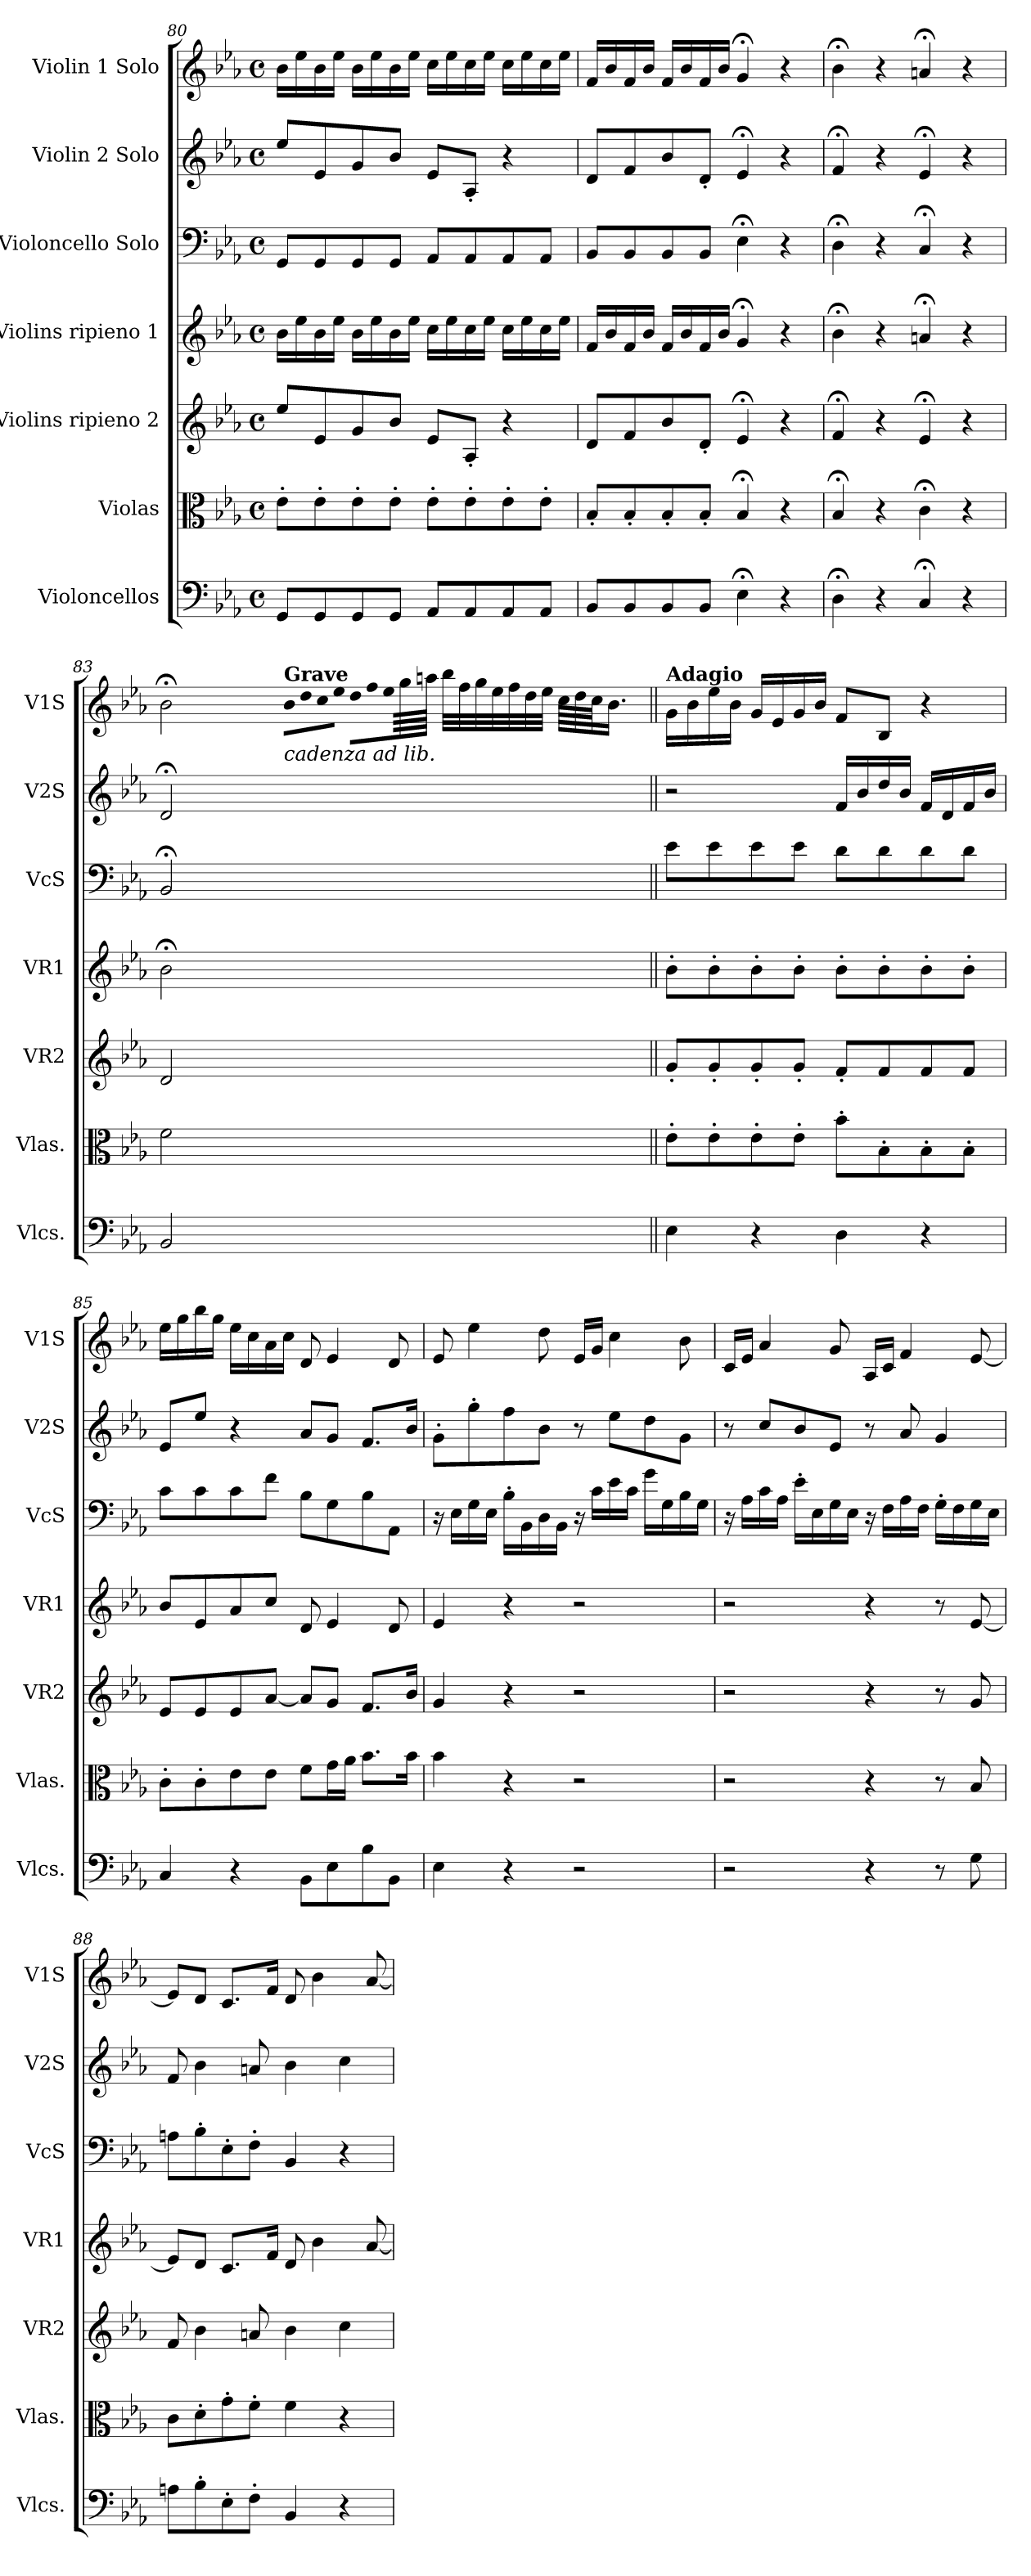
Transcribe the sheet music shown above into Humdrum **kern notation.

**kern	**kern	**kern	**kern	**kern	**kern	**kern
*part7	*part6	*part5	*part4	*part3	*part2	*part1
*staff7	*staff6	*staff5	*staff4	*staff3	*staff2	*staff1
*I"Violoncellos	*I"Violas	*I"Violins ripieno 2	*I"Violins ripieno 1	*I"Violoncello Solo	*I"Violin 2 Solo	*I"Violin 1 Solo
*I'Vlcs.	*I'Vlas.	*I'VR2	*I'VR1	*I'VcS	*I'V2S	*I'V1S
!!LO:LB:g=z
*clefF4	*clefC3	*clefG2	*clefG2	*clefF4	*clefG2	*clefG2
*k[b-e-a-]	*k[b-e-a-]	*k[b-e-a-]	*k[b-e-a-]	*k[b-e-a-]	*k[b-e-a-]	*k[b-e-a-]
*M4/4	*M4/4	*M4/4	*M4/4	*M4/4	*M4/4	*M4/4
*met(c)	*met(c)	*met(c)	*met(c)	*met(c)	*met(c)	*met(c)
=80	=80	=80	=80	=80	=80	=80
8GG/L	8e-'\L	8ee-/L	16b-\LL	8GG/L	8ee-/L	16b-\LL
.	.	.	16ee-\	.	.	16ee-\
8GG/	8e-'\	8e-/	16b-\	8GG/	8e-/	16b-\
.	.	.	16ee-\JJ	.	.	16ee-\JJ
8GG/	8e-'\	8g/	16b-\LL	8GG/	8g/	16b-\LL
.	.	.	16ee-\	.	.	16ee-\
8GG/J	8e-'\J	8b-/J	16b-\	8GG/J	8b-/J	16b-\
.	.	.	16ee-\JJ	.	.	16ee-\JJ
8AA-/L	8e-'\L	8e-/L	16cc\LL	8AA-/L	8e-/L	16cc\LL
.	.	.	16ee-\	.	.	16ee-\
8AA-/	8e-'\	8A-'/J	16cc\	8AA-/	8A-'/J	16cc\
.	.	.	16ee-\JJ	.	.	16ee-\JJ
8AA-/	8e-'\	4r	16cc\LL	8AA-/	4r	16cc\LL
.	.	.	16ee-\	.	.	16ee-\
8AA-/J	8e-'\J	.	16cc\	8AA-/J	.	16cc\
.	.	.	16ee-\JJ	.	.	16ee-\JJ
=81	=81	=81	=81	=81	=81	=81
8BB-/L	8B-'/L	8d/L	16f/LL	8BB-/L	8d/L	16f/LL
.	.	.	16b-/	.	.	16b-/
8BB-/	8B-'/	8f/	16f/	8BB-/	8f/	16f/
.	.	.	16b-/JJ	.	.	16b-/JJ
8BB-/	8B-'/	8b-/	16f/LL	8BB-/	8b-/	16f/LL
.	.	.	16b-/	.	.	16b-/
8BB-/J	8B-'/J	8d'/J	16f/	8BB-/J	8d'/J	16f/
.	.	.	16b-/JJ	.	.	16b-/JJ
4E-;\	4B-;/	4e-;</	4g;</	4E-;\	4e-;</	4g;</
4r	4r	4r	4r	4r	4r	4r
=82	=82	=82	=82	=82	=82	=82
4D;\	4B-;/	4f;</	4b-;<\	4D;\	4f;</	4b-;<\
4r	4r	4r	4r	4r	4r	4r
4C;/	4c;\	4e-;</	4an;</	4C;/	4e-;</	4an;</
4r	4r	4r	4r	4r	4r	4r
!!LO:PB:g=z
=83	=83	=83	=83	=83	=83	=83
2BB-/	2f\	2d/	2b-;<\	2BB-;/	2d;</	2b-;<\
2ryy	2ryy	2ryy	2ryy	2ryy	2ryy	4ryy
*	*	*	*	*	*	*Xtuplet
*	*	*	*	*	*	*MM30
!	!	!	!	!	!	!LO:TX:b:i:t=cadenza ad lib.
!	!	!	!	!	!	!LO:TX:a:B:t=Grave
!	!	!	!	!	!	!LO:N:vis=32
.	.	.	.	.	.	960%17b-\LLL
!	!	!	!	!	!	!LO:N:vis=32
.	.	.	.	.	.	960%17dd\
!	!	!	!	!	!	!LO:N:vis=32
.	.	.	.	.	.	960%17cc\
!	!	!	!	!	!	!LO:N:vis=32
.	.	.	.	.	.	960%17ee-\JJJ
!	!	!	!	!	!	!LO:N:vis=32
.	.	.	.	.	.	960%17dd\LLL
!	!	!	!	!	!	!LO:N:vis=32
.	.	.	.	.	.	960%17ff\
!	!	!	!	!	!	!LO:N:vis=32
.	.	.	.	.	.	960%17ee-\
.	.	.	.	.	.	960ryy
.	.	.	.	.	.	64gg\L
.	.	.	.	.	.	64aan\JJJJ
.	.	.	.	.	.	32bb-\LLL
.	.	.	.	.	.	32ff\
.	.	.	.	.	.	32gg\
4ryy	4ryy	4ryy	4ryy	4ryy	4ryy	32ee-\
.	.	.	.	.	.	32ff\
.	.	.	.	.	.	32dd\
.	.	.	.	.	.	32ee-\JJJ
.	.	.	.	.	.	96cc\LLLL
.	.	.	.	.	.	96dd\
.	.	.	.	.	.	96cc\JJ
.	.	.	.	.	.	16.b-\JJ
=84||	=84||	=84||	=84||	=84||	=84||	=84||
*	*	*	*	*	*	*MM40
!	!	!	!	!	!	!LO:TX:a:B:t=Adagio
4E-\	8e-'\L	8g'/L	8b-'\L	8e-\L	2r	16g\LL
.	.	.	.	.	.	16b-\
.	8e-'\	8g'/	8b-'\	8e-\	.	16ee-\
.	.	.	.	.	.	16b-\JJ
4r	8e-'\	8g'/	8b-'\	8e-\	.	16g/LL
.	.	.	.	.	.	16e-/
.	8e-'\J	8g'/J	8b-'\J	8e-\J	.	16g/
.	.	.	.	.	.	16b-/JJ
4D\	8b-'\L	8f'/L	8b-'\L	8d\L	16f/LL	8f/L
.	.	.	.	.	16b-/	.
.	8B-'\	8f/	8b-'\	8d\	16dd/	8B-/J
.	.	.	.	.	16b-/JJ	.
4r	8B-'\	8f/	8b-'\	8d\	16f/LL	4r
.	.	.	.	.	16d/	.
.	8B-'\J	8f/J	8b-'\J	8d\J	16f/	.
.	.	.	.	.	16b-/JJ	.
=85	=85	=85	=85	=85	=85	=85
4C/	8c'\L	8e-/L	8b-/L	8c\L	8e-/L	16ee-\LL
.	.	.	.	.	.	16gg\
.	8c'\	8e-/	8e-/	8c\	8ee-/J	16bb-\
.	.	.	.	.	.	16gg\JJ
4r	8e-\	8e-/	8a-/	8c\	4r	16ee-\LL
.	.	.	.	.	.	16cc\
.	8e-\J	[8a-/J	8cc/J	8f\J	.	16a-\
.	.	.	.	.	.	16cc\JJ
8BB-\L	8f\L	8a-/L]	8d/	8B-\L	8a-/L	8d/
8E-\	16g\L	8g/J	4e-/	8G\	8g/J	4e-/
.	16a-\JJ	.	.	.	.	.
8B-\	8.b-\L	8.f/L	.	8B-\	8.f/L	.
8BB-\J	.	.	8d/	8AA-\J	.	8d/
.	16b-\Jk	16b-/Jk	.	.	16b-/Jk	.
!!LO:LB:g=z
=86	=86	=86	=86	=86	=86	=86
4E-\	4b-\	4g/	4e-/	16r	8g'\L	8e-/
.	.	.	.	16E-\LL	.	.
.	.	.	.	16G\	8gg'\	4ee-\
.	.	.	.	16E-\JJ	.	.
4r	4r	4r	4r	16B-'\LL	8ff\	.
.	.	.	.	16BB-\	.	.
.	.	.	.	16D\	8b-\J	8dd\
.	.	.	.	16BB-\JJ	.	.
2r	2r	2r	2r	16r	8r	16e-/LL
.	.	.	.	16c\LL	.	16g/JJ
.	.	.	.	16e-\	8ee-\L	4cc\
.	.	.	.	16c\JJ	.	.
.	.	.	.	16g\LL	8dd\	.
.	.	.	.	16G\	.	.
.	.	.	.	16B-\	8g\J	8b-\
.	.	.	.	16G\JJ	.	.
=87	=87	=87	=87	=87	=87	=87
2r	2r	2r	2r	16r	8r	16c/LL
.	.	.	.	16A-\LL	.	16e-/JJ
.	.	.	.	16c\	8cc/L	4a-/
.	.	.	.	16A-\JJ	.	.
.	.	.	.	16e-'\LL	8b-/	.
.	.	.	.	16E-\	.	.
.	.	.	.	16G\	8e-/J	8g/
.	.	.	.	16E-\JJ	.	.
4r	4r	4r	4r	16r	8r	16A-/LL
.	.	.	.	16F\LL	.	16c/JJ
.	.	.	.	16A-\	8a-/	4f/
.	.	.	.	16F\JJ	.	.
8r	8r	8r	8r	16G'\LL	4g/	.
.	.	.	.	16F\	.	.
8G\	8B-/	8g/	[8e-/	16G\	.	[8e-/
.	.	.	.	16E-\JJ	.	.
=88	=88	=88	=88	=88	=88	=88
8An\L	8c\L	8f/	8e-/L]	8An\L	8f/	8e-/L]
8B-'\	8d'\	4b-\	8d/J	8B-'\	4b-\	8d/J
8E-'\	8g'\	.	8.c/L	8E-'\	.	8.c/L
8F'\J	8f'\J	8an/	.	8F'\J	8an/	.
.	.	.	16f/Jk	.	.	16f/Jk
4BB-/	4f\	4b-\	8d/	4BB-/	4b-\	8d/
.	.	.	4b-\	.	.	4b-\
4r	4r	4cc\	.	4r	4cc\	.
.	.	.	[8a-/	.	.	[8a-/
=	=	=	=	=	=	=
*-	*-	*-	*-	*-	*-	*-
